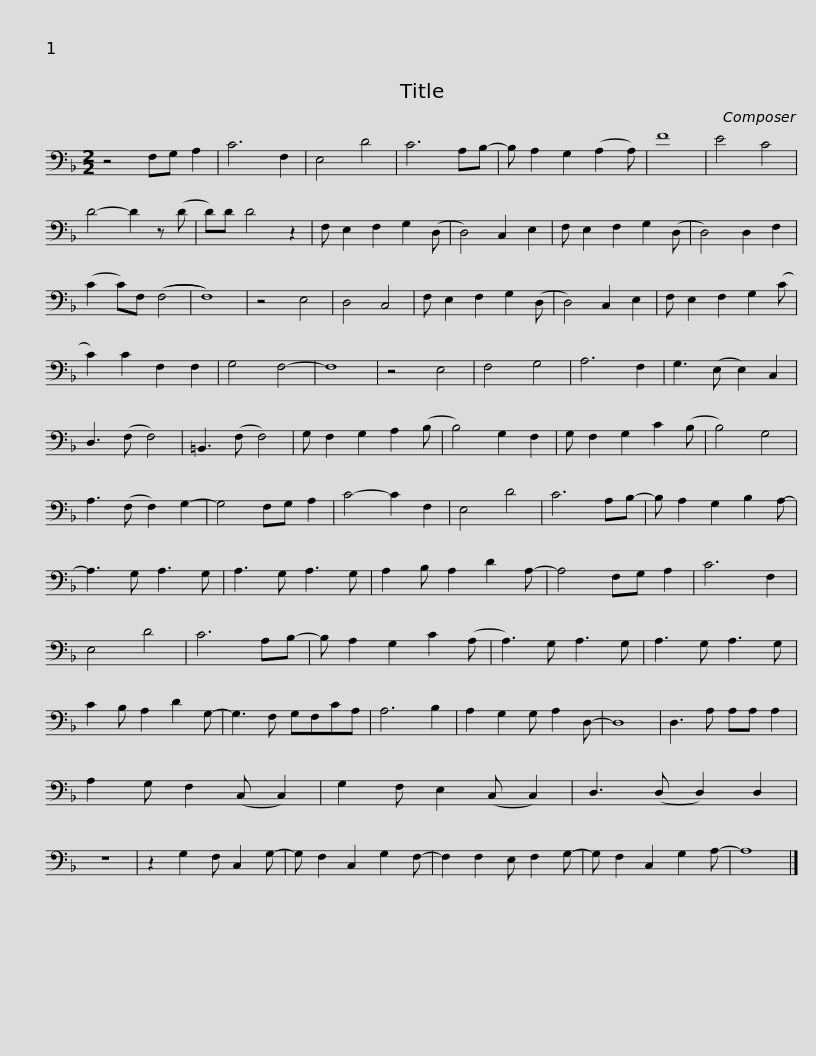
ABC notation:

X:1
L:1/8
M:2/2
I:linebreak $
K:F
V:1 bass transpose=-12
V:1
 z4 F,G, A,2 | C6 F,2 | E,4 D4 | C6 A,B,- | B, A,2 G,2 (A,2 A,) | %5
 F8 | E4 C4 | D4- D2 z (D | D)D D4 z2 | F, E,2 F,2 G,2 (D, | %10
 D,4) C,2 E,2 |$ F, E,2 F,2 G,2 (D, | D,4) D,2 F,2 | (C2 C)F, ((F,4 | F,8)) | %15
 z4 E,4 | D,4 C,4 | F, E,2 F,2 G,2 (D, | D,4) C,2 E,2 | F, E,2 F,2 G,2 (C | %20
 C2) C2 F,2 F,2 | G,4 F,4- | F,8 |$ z4 E,4 | F,4 G,4 | %25
 A,6 F,2 | G,3 (E, E,2) C,2 | D,3 (F, F,4) | =B,,3 (F, F,4) | G, F,2 G,2 A,2 (B, | %30
 B,4) G,2 F,2 | G, F,2 G,2 C2 (B, | B,4) G,4 | A,3 (F, F,2) G,2- |$ G,4 F,G, A,2 | %35
 C4- C2 F,2 | E,4 D4 | C6 A,B,- | B, A,2 G,2 B,2 A,- | A,3 G, A,3 G, | %40
 A,3 G, A,3 G, | A,2 B, A,2 D2 A,- | A,4 F,G, A,2 | C6 F,2 |$ E,4 D4 | %45
 C6 A,B,- | B, A,2 G,2 C2 (A, | A,3) G, A,3 G, | A,3 G, A,3 G, | C2 B, A,2 D2 G,- | %50
 G,3 F, G,F,CA, | A,6 B,2 | A,2 G,2 G, A,2 D,- | D,8 |$ D,3 A, A,A, A,2 | %55
 A,2 G, F,2 (C, C,2) | G,2 F, E,2 (C, C,2) | D,3 (D, D,2) D,2 | z8 | z2 G,2 F, C,2 G,- | %60
 G, F,2 C,2 G,2 F,- | F,2 F,2 E, F,2 G,- | G, F,2 C,2 G,2 A,- |$ A,8 |] %64
